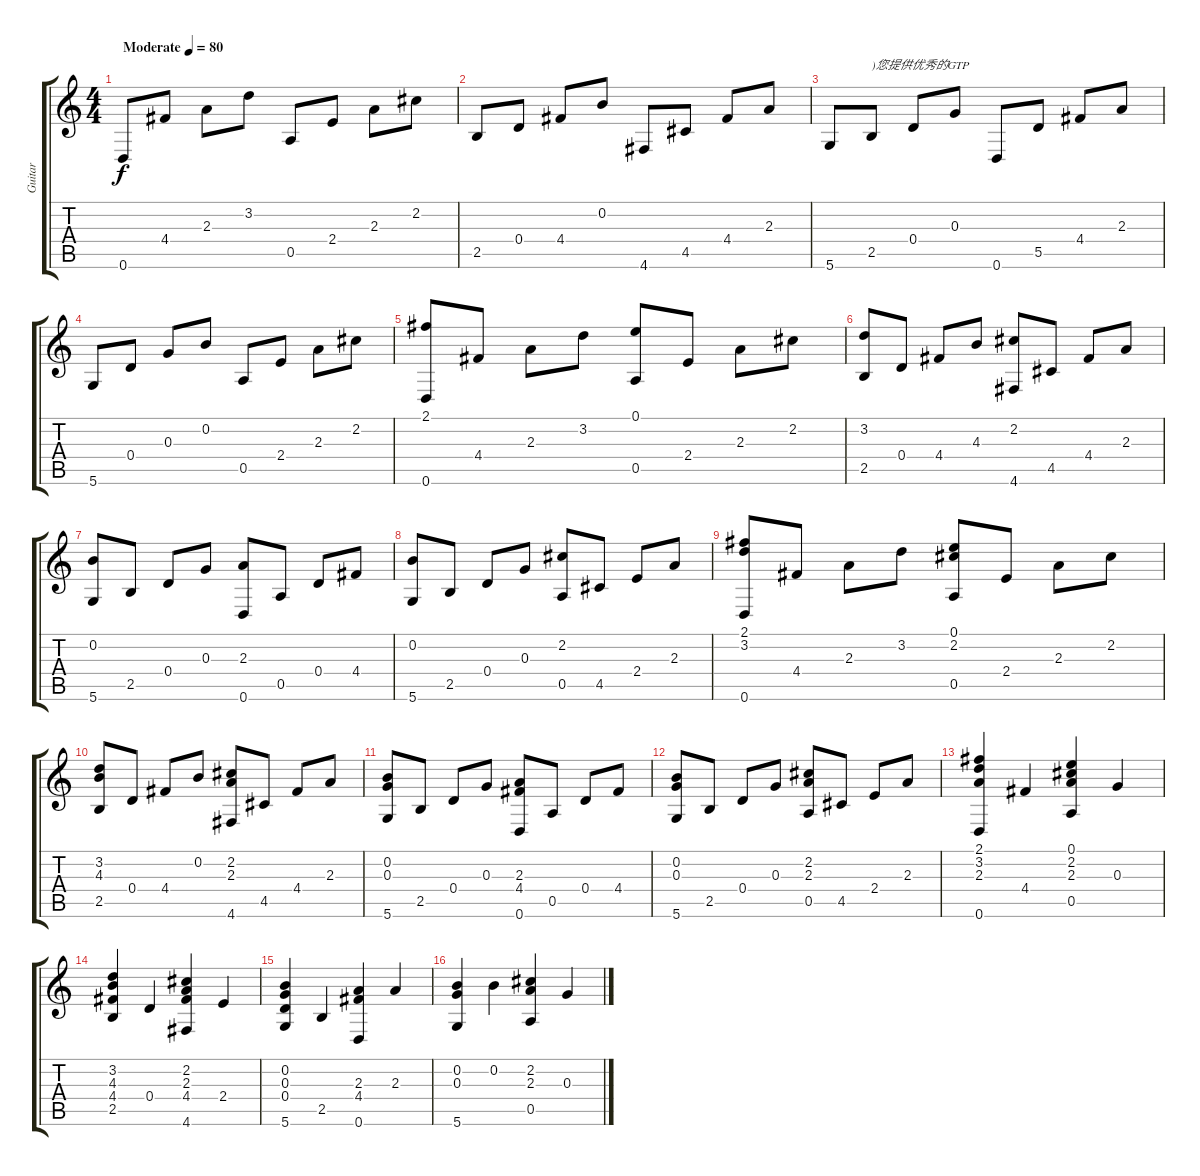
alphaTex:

\track ("Guitar" "Guitar") {instrument acousticguitarnylon}
\staff {score tabs}
\tuning (E4 B3 G3 D3 A2 D2) {hide}
\ts (4 4)
\tempo (80 "Moderate")
\clef g2
\ks c
0.6.8{dy f instrument acousticguitarnylon} 4.4.8 2.3.8 3.2.8 0.5.8 2.4.8 2.3.8 2.2.8 |
2.5.8 0.4.8 4.4.8 0.2.8 4.6.8 4.5.8 4.4.8 2.3.8 |
5.6.8 2.5.8{txt ")您提供优秀的GTP"} 0.4.8 0.3.8 0.6.8 5.5.8 4.4.8 2.3.8 |
5.6.8 0.4.8 0.3.8 0.2.8 0.5.8 2.4.8 2.3.8 2.2.8 |
(2.1 0.6).8 4.4.8 2.3.8 3.2.8 (0.1 0.5).8 2.4.8 2.3.8 2.2.8 |
(3.2 2.5).8 0.4.8 4.4.8 4.3.8 (2.2 4.6).8 4.5.8 4.4.8 2.3.8 |
(0.2 5.6).8 2.5.8 0.4.8 0.3.8 (2.3 0.6).8 0.5.8 0.4.8 4.4.8 |
(0.2 5.6).8 2.5.8 0.4.8 0.3.8 (2.2 0.5).8 4.5.8 2.4.8 2.3.8 |
(2.1 3.2 0.6).8 4.4.8 2.3.8 3.2.8 (0.1 2.2 0.5).8 2.4.8 2.3.8 2.2.8 |
(3.2 4.3 2.5).8 0.4.8 4.4.8 0.2.8 (2.2 2.3 4.6).8 4.5.8 4.4.8 2.3.8 |
(0.2 0.3 5.6).8 2.5.8 0.4.8 0.3.8 (2.3 4.4 0.6).8 0.5.8 0.4.8 4.4.8 |
(0.2 0.3 5.6).8 2.5.8 0.4.8 0.3.8 (2.2 2.3 0.5).8 4.5.8 2.4.8 2.3.8 |
(2.1 3.2 2.3 0.6).4 4.4.4 (0.1 2.2 2.3 0.5).4 0.3.4 |
(3.2 4.3 4.4 2.5).4 0.4.4 (2.2 2.3 4.4 4.6).4 2.4.4 |
(0.2 0.3 0.4 5.6).4 2.5.4 (2.3 4.4 0.6).4 2.3.4 |
(0.2 0.3 5.6).4 0.2.4 (2.2 2.3 0.5).4 0.3.4
